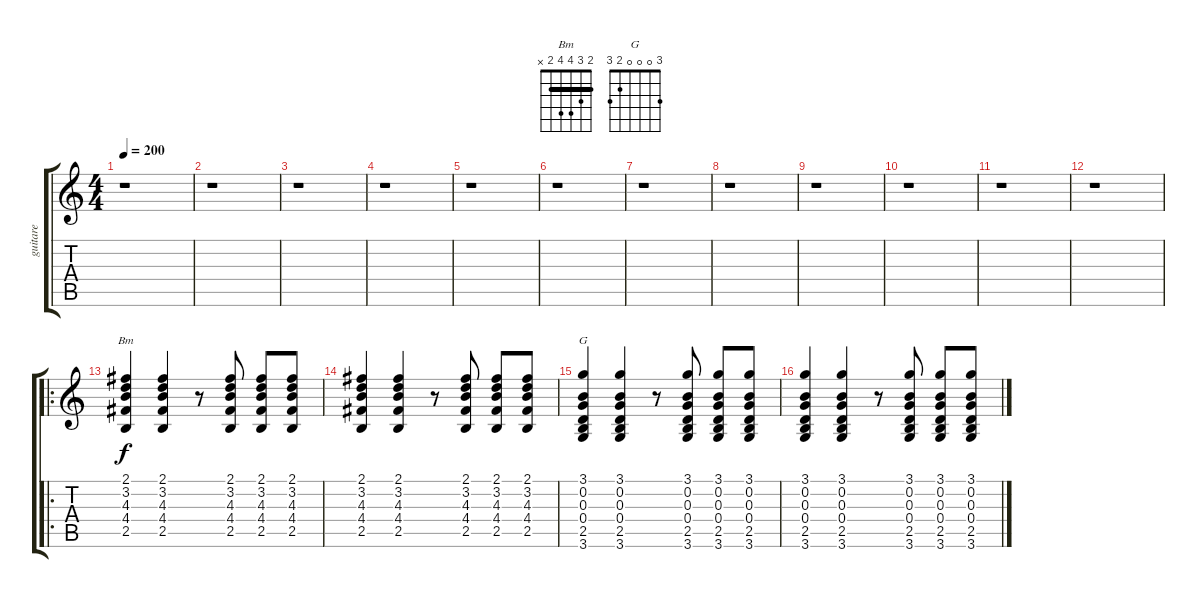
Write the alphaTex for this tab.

\track ("guitare" "guitare") {instrument acousticguitarnylon}
\staff {score tabs}
\tuning (E4 B3 G3 D3 A2 E2) {hide}
\chord ("Bm" 2 3 4 4 2 x) {barre 2}
\chord ("G" 3 0 0 0 2 3)
\ts (4 4)
\tempo 200
\clef g2
\ks c
r.1{dy f} |
r.1 |
r.1 |
r.1 |
r.1 |
r.1 |
r.1 |
r.1 |
r.1 |
r.1 |
r.1 |
r.1 |
\ro
(2.1 3.2 4.3 4.4 2.5).4{ch "Bm"} (2.1 3.2 4.3 4.4 2.5).4 r.8 (2.1 3.2 4.3 4.4 2.5).8 (2.1 3.2 4.3 4.4 2.5).8 (2.1 3.2 4.3 4.4 2.5).8 |
(2.1 3.2 4.3 4.4 2.5).4 (2.1 3.2 4.3 4.4 2.5).4 r.8 (2.1 3.2 4.3 4.4 2.5).8 (2.1 3.2 4.3 4.4 2.5).8 (2.1 3.2 4.3 4.4 2.5).8 |
(3.1 0.2 0.3 0.4 2.5 3.6).4{ch "G"} (3.1 0.2 0.3 0.4 2.5 3.6).4 r.8 (3.1 0.2 0.3 0.4 2.5 3.6).8 (3.1 0.2 0.3 0.4 2.5 3.6).8 (3.1 0.2 0.3 0.4 2.5 3.6).8 |
(3.1 0.2 0.3 0.4 2.5 3.6).4 (3.1 0.2 0.3 0.4 2.5 3.6).4 r.8 (3.1 0.2 0.3 0.4 2.5 3.6).8 (3.1 0.2 0.3 0.4 2.5 3.6).8 (3.1 0.2 0.3 0.4 2.5 3.6).8
